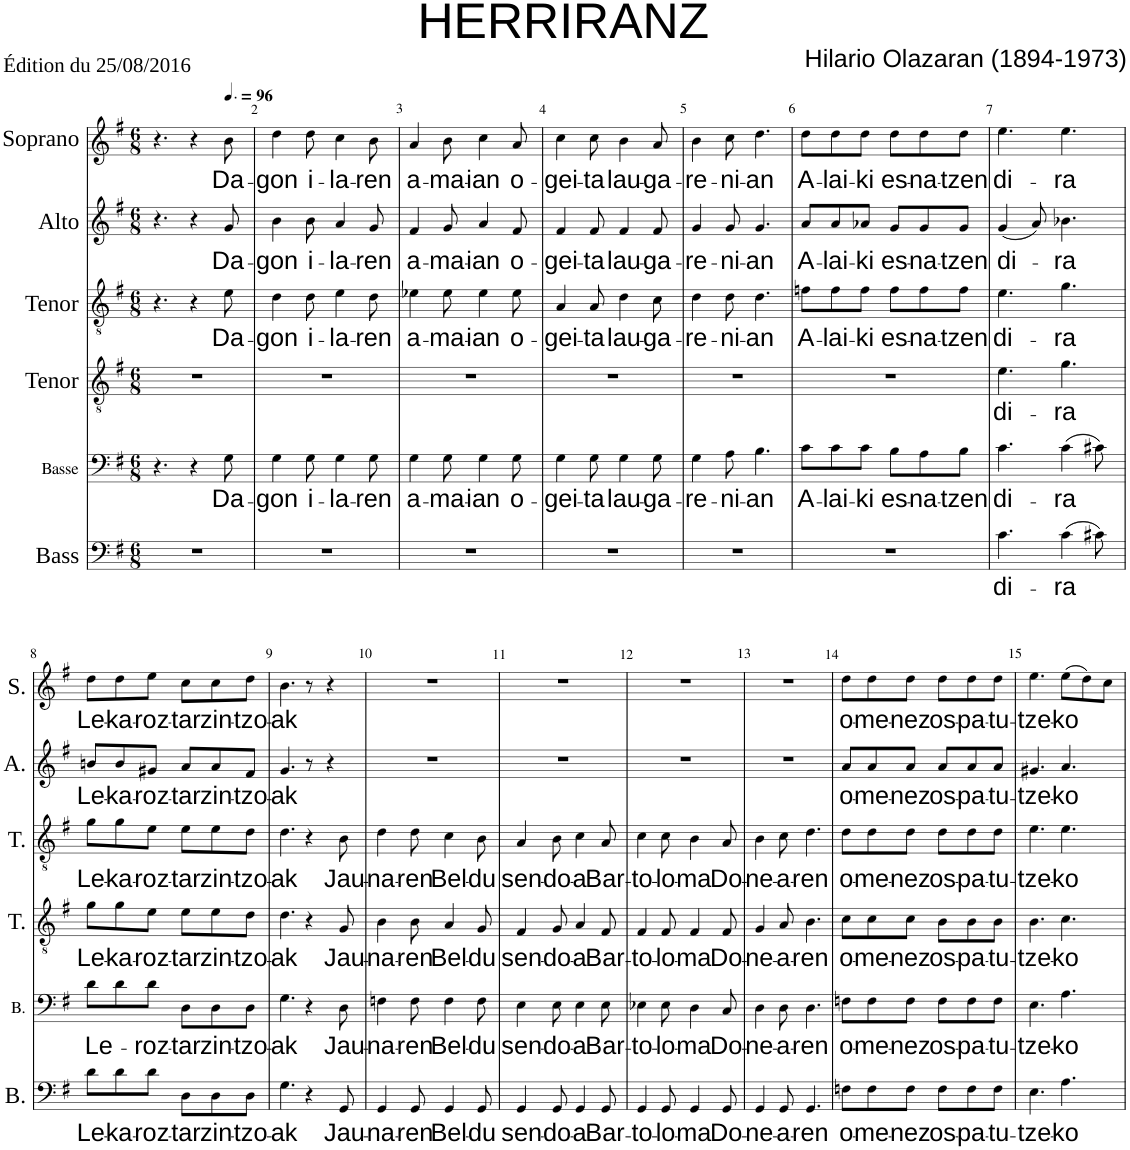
**kern	**text	**kern	**text	**kern	**text	**kern	**text	**kern	**text	**kern	**text
*part6	*part6	*part5	*part5	*part4	*part4	*part3	*part3	*part2	*part2	*part1	*part1
*staff6	*staff6	*staff5	*staff5	*staff4	*staff4	*staff3	*staff3	*staff2	*staff2	*staff1	*staff1
*I"Bass	*	*I"Basse	*	*I"Tenor	*	*I"Tenor	*	*I"Alto	*	*I"Soprano	*
*I'B.	*	*I'B.	*	*I'T.	*	*I'T.	*	*I'A.	*	*I'S.	*
*clefF4	*	*clefF4	*	*clefGv2	*	*clefGv2	*	*clefG2	*	*clefG2	*
*k[f#]	*	*k[f#]	*	*k[f#]	*	*k[f#]	*	*k[f#]	*	*k[f#]	*
*M6/8	*	*M6/8	*	*M6/8	*	*M6/8	*	*M6/8	*	*M6/8	*
=1	=1	=1	=1	=1	=1	=1	=1	=1	=1	=1	=1
2.r	.	4.r	.	2.r	.	4.r	.	4.r	.	4.r	.
.	.	4r	.	.	.	4r	.	4r	.	4r	.
*	*	*	*	*	*	*	*	*	*	*MM144	*
!	!	!	!LO:LY:b	!	!	!	!LO:LY:b	!	!LO:LY:b	!	!LO:LY:b
.	.	8G\	Da-	.	.	8e\	Da-	8g/	Da-	8b\	Da-
=2	=2	=2	=2	=2	=2	=2	=2	=2	=2	=2	=2
!	!	!	!LO:LY:b	!	!	!	!LO:LY:b	!	!LO:LY:b	!	!LO:LY:b
2.r	.	4G\	-gon	2.r	.	4d\	-gon	4b\	-gon	4dd\	-gon
!	!	!	!LO:LY:b	!	!	!	!LO:LY:b	!	!LO:LY:b	!	!LO:LY:b
.	.	8G\	-i-	.	.	8d\	-i-	8b\	-i-	8dd\	-i-
!	!	!	!LO:LY:b	!	!	!	!LO:LY:b	!	!LO:LY:b	!	!LO:LY:b
.	.	4G\	-la-	.	.	4e\	-la-	4a/	-la-	4cc\	-la-
!	!	!	!LO:LY:b	!	!	!	!LO:LY:b	!	!LO:LY:b	!	!LO:LY:b
.	.	8G\	-ren	.	.	8d\	-ren	8g/	-ren	8b\	-ren
=3	=3	=3	=3	=3	=3	=3	=3	=3	=3	=3	=3
!	!	!	!LO:LY:b	!	!	!	!LO:LY:b	!	!LO:LY:b	!	!LO:LY:b
2.r	.	4G\	a-	2.r	.	4e-X\	a-	4f#/	a-	4a/	a-
!	!	!	!LO:LY:b	!	!	!	!LO:LY:b	!	!LO:LY:b	!	!LO:LY:b
.	.	8G\	-ma-	.	.	8e-\	-ma-	8g/	-ma-	8b\	-ma-
!	!	!	!LO:LY:b	!	!	!	!LO:LY:b	!	!LO:LY:b	!	!LO:LY:b
.	.	4G\	-ian	.	.	4e-\	-ian	4a/	-ian	4cc\	-ian
!	!	!	!LO:LY:b	!	!	!	!LO:LY:b	!	!LO:LY:b	!	!LO:LY:b
.	.	8G\	o-	.	.	8e-\	o-	8f#/	o-	8a/	o-
=4	=4	=4	=4	=4	=4	=4	=4	=4	=4	=4	=4
!	!	!	!LO:LY:b	!	!	!	!LO:LY:b	!	!LO:LY:b	!	!LO:LY:b
2.r	.	4G\	-gei-	2.r	.	4A/	-gei-	4f#/	-gei-	4cc\	-gei-
!	!	!	!LO:LY:b	!	!	!	!LO:LY:b	!	!LO:LY:b	!	!LO:LY:b
.	.	8G\	-ta	.	.	8A/	-ta	8f#/	-ta	8cc\	-ta
!	!	!	!LO:LY:b	!	!	!	!LO:LY:b	!	!LO:LY:b	!	!LO:LY:b
.	.	4G\	lau-	.	.	4d\	lau-	4f#/	lau-	4b\	lau-
!	!	!	!LO:LY:b	!	!	!	!LO:LY:b	!	!LO:LY:b	!	!LO:LY:b
.	.	8G\	-ga-	.	.	8c\	-ga-	8f#/	-ga-	8a/	-ga-
=5	=5	=5	=5	=5	=5	=5	=5	=5	=5	=5	=5
!	!	!	!LO:LY:b	!	!	!	!LO:LY:b	!	!LO:LY:b	!	!LO:LY:b
2.r	.	4G\	-re-	2.r	.	4d\	-re-	4g/	-re-	4b\	-re-
!	!	!	!LO:LY:b	!	!	!	!LO:LY:b	!	!LO:LY:b	!	!LO:LY:b
.	.	8A\	-ni-	.	.	8d\	-ni-	8g/	-ni-	8cc\	-ni-
!	!	!	!LO:LY:b	!	!	!	!LO:LY:b	!	!LO:LY:b	!	!LO:LY:b
.	.	4.B\	-an	.	.	4.d\	-an	4.g/	-an	4.dd\	-an
=6	=6	=6	=6	=6	=6	=6	=6	=6	=6	=6	=6
!	!	!	!LO:LY:b	!	!	!	!LO:LY:b	!	!LO:LY:b	!	!LO:LY:b
2.r	.	8c\L	A-	2.r	.	8fn\L	A-	8a/L	A-	8dd\L	A-
!	!	!	!LO:LY:b	!	!	!	!LO:LY:b	!	!LO:LY:b	!	!LO:LY:b
.	.	8c\	-lai-	.	.	8f\	-lai-	8a/	-lai-	8dd\	-lai-
!	!	!	!LO:LY:b	!	!	!	!LO:LY:b	!	!LO:LY:b	!	!LO:LY:b
.	.	8c\J	-ki	.	.	8f\J	-ki	8a-X/J	-ki	8dd\J	-ki
!	!	!	!LO:LY:b	!	!	!	!LO:LY:b	!	!LO:LY:b	!	!LO:LY:b
.	.	8B\L	es-	.	.	8f\L	es-	8g/L	es-	8dd\L	es-
!	!	!	!LO:LY:b	!	!	!	!LO:LY:b	!	!LO:LY:b	!	!LO:LY:b
.	.	8A\	-na-	.	.	8f\	-na-	8g/	-na-	8dd\	-na-
!	!	!	!LO:LY:b	!	!	!	!LO:LY:b	!	!LO:LY:b	!	!LO:LY:b
.	.	8B\J	-tzen	.	.	8f\J	-tzen	8g/J	-tzen	8dd\J	-tzen
=7	=7	=7	=7	=7	=7	=7	=7	=7	=7	=7	=7
!	!LO:LY:b	!	!LO:LY:b	!	!LO:LY:b	!	!LO:LY:b	!	!LO:LY:b	!	!LO:LY:b
4.c\	di-	4.c\	di-	4.e\	di-	4.e\	di-	(4g/	di-	4.ee\	di-
.	.	.	.	.	.	.	.	8a/)	.	.	.
!	!LO:LY:b	!	!LO:LY:b	!	!LO:LY:b	!	!LO:LY:b	!	!LO:LY:b	!	!LO:LY:b
(4c\	-ra	(4c\	-ra	4.g\	-ra	4.g\	-ra	4.b-X\	-ra	4.ee\	-ra
8c#X\)	.	8c#X\)	.	.	.	.	.	.	.	.	.
!!LO:LB:g=z
=8	=8	=8	=8	=8	=8	=8	=8	=8	=8	=8	=8
!	!LO:LY:b	!	!LO:LY:b	!	!LO:LY:b	!	!LO:LY:b	!	!LO:LY:b	!	!LO:LY:b
8d\L	Le-	8d\L	Le-	8g\L	Le-	8g\L	Le-	8bn/L	Le-	8dd\L	Le-
!	!LO:LY:b	!	!	!	!LO:LY:b	!	!LO:LY:b	!	!LO:LY:b	!	!LO:LY:b
8d\	-ka-	8d\	.	8g\	-ka-	8g\	-ka-	8b/	-ka-	8dd\	-ka-
!	!LO:LY:b	!	!LO:LY:b	!	!LO:LY:b	!	!LO:LY:b	!	!LO:LY:b	!	!LO:LY:b
8d\J	-roz-	8d\J	-roz-	8e\J	-roz-	8e\J	-roz-	8g#X/J	-roz-	8ee\J	-roz-
!	!LO:LY:b	!	!LO:LY:b	!	!LO:LY:b	!	!LO:LY:b	!	!LO:LY:b	!	!LO:LY:b
8D\L	-tar	8D\L	-tar	8e\L	-tar	8e\L	-tar	8a/L	-tar	8cc\L	-tar
!	!LO:LY:b	!	!LO:LY:b	!	!LO:LY:b	!	!LO:LY:b	!	!LO:LY:b	!	!LO:LY:b
8D\	zin-	8D\	zin-	8e\	zin-	8e\	zin-	8a/	zin-	8cc\	zin-
!	!LO:LY:b	!	!LO:LY:b	!	!LO:LY:b	!	!LO:LY:b	!	!LO:LY:b	!	!LO:LY:b
8D\J	-tzo-	8D\J	-tzo-	8d\J	-tzo-	8d\J	-tzo-	8f#/J	-tzo-	8dd\J	-tzo-
=9	=9	=9	=9	=9	=9	=9	=9	=9	=9	=9	=9
!	!LO:LY:b	!	!LO:LY:b	!	!LO:LY:b	!	!LO:LY:b	!	!LO:LY:b	!	!LO:LY:b
4.G\	-ak	4.G\	-ak	4.d\	-ak	4.d\	-ak	4.g/	-ak	4.b\	-ak
4r	.	4r	.	4r	.	4r	.	8r	.	8r	.
.	.	.	.	.	.	.	.	4r	.	4r	.
!	!LO:LY:b	!	!LO:LY:b	!	!LO:LY:b	!	!LO:LY:b	!	!	!	!
8GG/	Jau-	8D\	Jau-	8G/	Jau-	8B\	Jau-	.	.	.	.
=10	=10	=10	=10	=10	=10	=10	=10	=10	=10	=10	=10
!	!LO:LY:b	!	!LO:LY:b	!	!LO:LY:b	!	!LO:LY:b	!	!	!	!
4GG/	-na-	4Fn\	-na-	4B\	-na-	4d\	-na-	2.r	.	2.r	.
!	!LO:LY:b	!	!LO:LY:b	!	!LO:LY:b	!	!LO:LY:b	!	!	!	!
8GG/	-ren	8F\	-ren	8B\	-ren	8d\	-ren	.	.	.	.
!	!LO:LY:b	!	!LO:LY:b	!	!LO:LY:b	!	!LO:LY:b	!	!	!	!
4GG/	Bel-	4F\	Bel-	4A/	Bel-	4c\	Bel-	.	.	.	.
!	!LO:LY:b	!	!LO:LY:b	!	!LO:LY:b	!	!LO:LY:b	!	!	!	!
8GG/	-du	8F\	-du	8G/	-du	8B\	-du	.	.	.	.
=11	=11	=11	=11	=11	=11	=11	=11	=11	=11	=11	=11
!	!LO:LY:b	!	!LO:LY:b	!	!LO:LY:b	!	!LO:LY:b	!	!	!	!
4GG/	sen-	4E\	sen-	4F#/	sen-	4A/	sen-	2.r	.	2.r	.
!	!LO:LY:b	!	!LO:LY:b	!	!LO:LY:b	!	!LO:LY:b	!	!	!	!
8GG/	-do-	8E\	-do-	8G/	-do-	8B\	-do-	.	.	.	.
!	!LO:LY:b	!	!LO:LY:b	!	!LO:LY:b	!	!LO:LY:b	!	!	!	!
4GG/	-a	4E\	-a	4A/	-a	4c\	-a	.	.	.	.
!	!LO:LY:b	!	!LO:LY:b	!	!LO:LY:b	!	!LO:LY:b	!	!	!	!
8GG/	Bar-	8E\	Bar-	8F#/	Bar-	8A/	Bar-	.	.	.	.
=12	=12	=12	=12	=12	=12	=12	=12	=12	=12	=12	=12
!	!LO:LY:b	!	!LO:LY:b	!	!LO:LY:b	!	!LO:LY:b	!	!	!	!
4GG/	-to-	4E-X\	-to-	4F#/	-to-	4c\	-to-	2.r	.	2.r	.
!	!LO:LY:b	!	!LO:LY:b	!	!LO:LY:b	!	!LO:LY:b	!	!	!	!
8GG/	-lo-	8E-\	-lo-	8F#/	-lo-	8c\	-lo-	.	.	.	.
!	!LO:LY:b	!	!LO:LY:b	!	!LO:LY:b	!	!LO:LY:b	!	!	!	!
4GG/	-ma	4D\	-ma	4F#/	-ma	4B\	-ma	.	.	.	.
!	!LO:LY:b	!	!LO:LY:b	!	!LO:LY:b	!	!LO:LY:b	!	!	!	!
8GG/	Do-	8C/	Do-	8F#/	Do-	8A/	Do-	.	.	.	.
=13	=13	=13	=13	=13	=13	=13	=13	=13	=13	=13	=13
!	!LO:LY:b	!	!LO:LY:b	!	!LO:LY:b	!	!LO:LY:b	!	!	!	!
4GG/	-ne-	4D\	-ne-	4G/	-ne-	4B\	-ne-	2.r	.	2.r	.
!	!LO:LY:b	!	!LO:LY:b	!	!LO:LY:b	!	!LO:LY:b	!	!	!	!
8GG/	-a-	8D\	-a-	8A/	-a-	8c\	-a-	.	.	.	.
!	!LO:LY:b	!	!LO:LY:b	!	!LO:LY:b	!	!LO:LY:b	!	!	!	!
4.GG/	-ren	4.D\	-ren	4.B\	-ren	4.d\	-ren	.	.	.	.
=14	=14	=14	=14	=14	=14	=14	=14	=14	=14	=14	=14
!	!LO:LY:b	!	!LO:LY:b	!	!LO:LY:b	!	!LO:LY:b	!	!LO:LY:b	!	!LO:LY:b
8Fn\L	o-	8Fn\L	o-	8c\L	o-	8d\L	o-	8a/L	o-	8dd\L	o-
!	!LO:LY:b	!	!LO:LY:b	!	!LO:LY:b	!	!LO:LY:b	!	!LO:LY:b	!	!LO:LY:b
8F\	-me-	8F\	-me-	8c\	-me-	8d\	-me-	8a/	-me-	8dd\	-me-
!	!LO:LY:b	!	!LO:LY:b	!	!LO:LY:b	!	!LO:LY:b	!	!LO:LY:b	!	!LO:LY:b
8F\J	-nez	8F\J	-nez	8c\J	-nez	8d\J	-nez	8a/J	-nez	8dd\J	-nez
!	!LO:LY:b	!	!LO:LY:b	!	!LO:LY:b	!	!LO:LY:b	!	!LO:LY:b	!	!LO:LY:b
8F\L	os-	8F\L	os-	8B\L	os-	8d\L	os-	8a/L	os-	8dd\L	os-
!	!LO:LY:b	!	!LO:LY:b	!	!LO:LY:b	!	!LO:LY:b	!	!LO:LY:b	!	!LO:LY:b
8F\	-pa-	8F\	-pa-	8B\	-pa-	8d\	-pa-	8a/	-pa-	8dd\	-pa-
!	!LO:LY:b	!	!LO:LY:b	!	!LO:LY:b	!	!LO:LY:b	!	!LO:LY:b	!	!LO:LY:b
8F\J	-tu-	8F\J	-tu-	8B\J	-tu-	8d\J	-tu-	8a/J	-tu-	8dd\J	-tu-
=15	=15	=15	=15	=15	=15	=15	=15	=15	=15	=15	=15
!	!LO:LY:b	!	!LO:LY:b	!	!LO:LY:b	!	!LO:LY:b	!	!LO:LY:b	!	!LO:LY:b
4.E\	-tze-	4.E\	-tze-	4.B\	-tze-	4.e\	-tze-	4.g#X/	-tze-	4.ee\	-tze-
!	!LO:LY:b	!	!LO:LY:b	!	!LO:LY:b	!	!LO:LY:b	!	!LO:LY:b	!	!LO:LY:b
4.A\	-ko	4.A\	-ko	4.c\	-ko	4.e\	-ko	4.a/	-ko	(8ee\L	-ko
.	.	.	.	.	.	.	.	.	.	8dd\)	.
.	.	.	.	.	.	.	.	.	.	8cc\J	.
=	=	=	=	=	=	=	=	=	=	=	=
*-	*-	*-	*-	*-	*-	*-	*-	*-	*-	*-	*-
